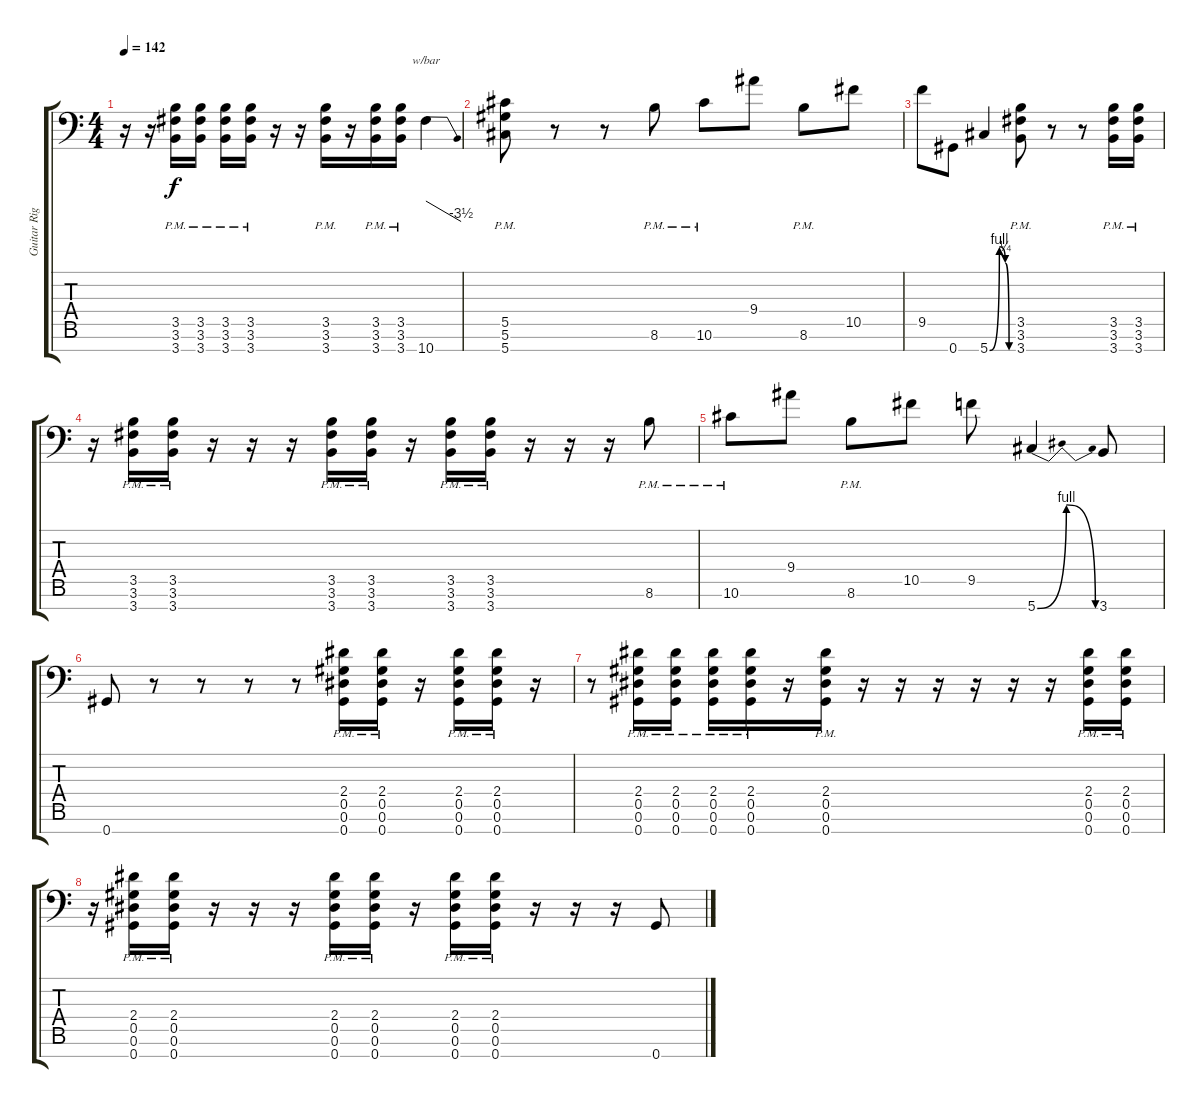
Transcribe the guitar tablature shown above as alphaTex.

\track ("Guitar Right" "Guitar Rig") {instrument distortionguitar}
\staff {score tabs}
\tuning (Eb4 Bb3 Gb3 Db3 Ab2 Eb2 Ab1) {hide}
\ts (4 4)
\tempo 142
\clef f4
\ks c
r.16{dy f} r.16 (3.5{pm} 3.6{pm} 3.7{pm}).16 (3.5{pm} 3.6{pm} 3.7{pm}).16 (3.5{pm} 3.6{pm} 3.7{pm}).16 (3.5{pm} 3.6{pm} 3.7{pm}).16 r.16 r.16 (3.5{pm} 3.6{pm} 3.7{pm}).16 r.16 (3.5{pm} 3.6{pm} 3.7{pm}).16 (3.5{pm} 3.6{pm} 3.7{pm}).16 10.7.4{tbe (dive default 0 0 60 -14)} |
(5.5{pm} 5.6{pm} 5.7{pm}).8 r.8 r.8 8.6{pm}.8 10.6{pm}.8 9.4.8 8.6{pm}.8 10.5.8 |
9.5.8 0.7.8 5.7{be (custom 0 0 25 4 40 1 50 0)}.4 (3.5{pm} 3.6{pm} 3.7{pm}).8 r.8 r.8 (3.5{pm} 3.6{pm} 3.7{pm}).16 (3.5{pm} 3.6{pm} 3.7{pm}).16 |
r.16 (3.5{pm} 3.6{pm} 3.7{pm}).16 (3.5{pm} 3.6{pm} 3.7{pm}).16 r.16 r.16 r.16 (3.5{pm} 3.6{pm} 3.7{pm}).16 (3.5{pm} 3.6{pm} 3.7{pm}).16 r.16 (3.5{pm} 3.6{pm} 3.7{pm}).16 (3.5{pm} 3.6{pm} 3.7{pm}).16 r.16 r.16 r.16 8.6{pm}.8 |
10.6{pm}.8 9.4.8 8.6{pm}.8 10.5.8 9.5.8 5.7{be (bendrelease 0 0 25 4 25 4 45 0)}.4 3.7.8 |
0.7.8 r.8 r.8 r.8 r.8 (2.4{pm} 0.5{pm} 0.6{pm} 0.7{pm}).16 (2.4{pm} 0.5{pm} 0.6{pm} 0.7{pm}).16 r.16 (2.4{pm} 0.5{pm} 0.6{pm} 0.7{pm}).16 (2.4{pm} 0.5{pm} 0.6{pm} 0.7{pm}).16 r.16 |
r.8 (2.4{pm} 0.5{pm} 0.6{pm} 0.7{pm}).16 (2.4{pm} 0.5{pm} 0.6{pm} 0.7{pm}).16 (2.4{pm} 0.5{pm} 0.6{pm} 0.7{pm}).16 (2.4{pm} 0.5{pm} 0.6{pm} 0.7{pm}).16 r.16 (2.4{pm} 0.5{pm} 0.6{pm} 0.7{pm}).16 r.16 r.16 r.16 r.16 r.16 r.16 (2.4{pm} 0.5{pm} 0.6{pm} 0.7{pm}).16 (2.4{pm} 0.5{pm} 0.6{pm} 0.7{pm}).16 |
r.16 (2.4{pm} 0.5{pm} 0.6{pm} 0.7{pm}).16 (2.4{pm} 0.5{pm} 0.6{pm} 0.7{pm}).16 r.16 r.16 r.16 (2.4{pm} 0.5{pm} 0.6{pm} 0.7{pm}).16 (2.4{pm} 0.5{pm} 0.6{pm} 0.7{pm}).16 r.16 (2.4{pm} 0.5{pm} 0.6{pm} 0.7{pm}).16 (2.4{pm} 0.5{pm} 0.6{pm} 0.7{pm}).16 r.16 r.16 r.16 0.7.8
